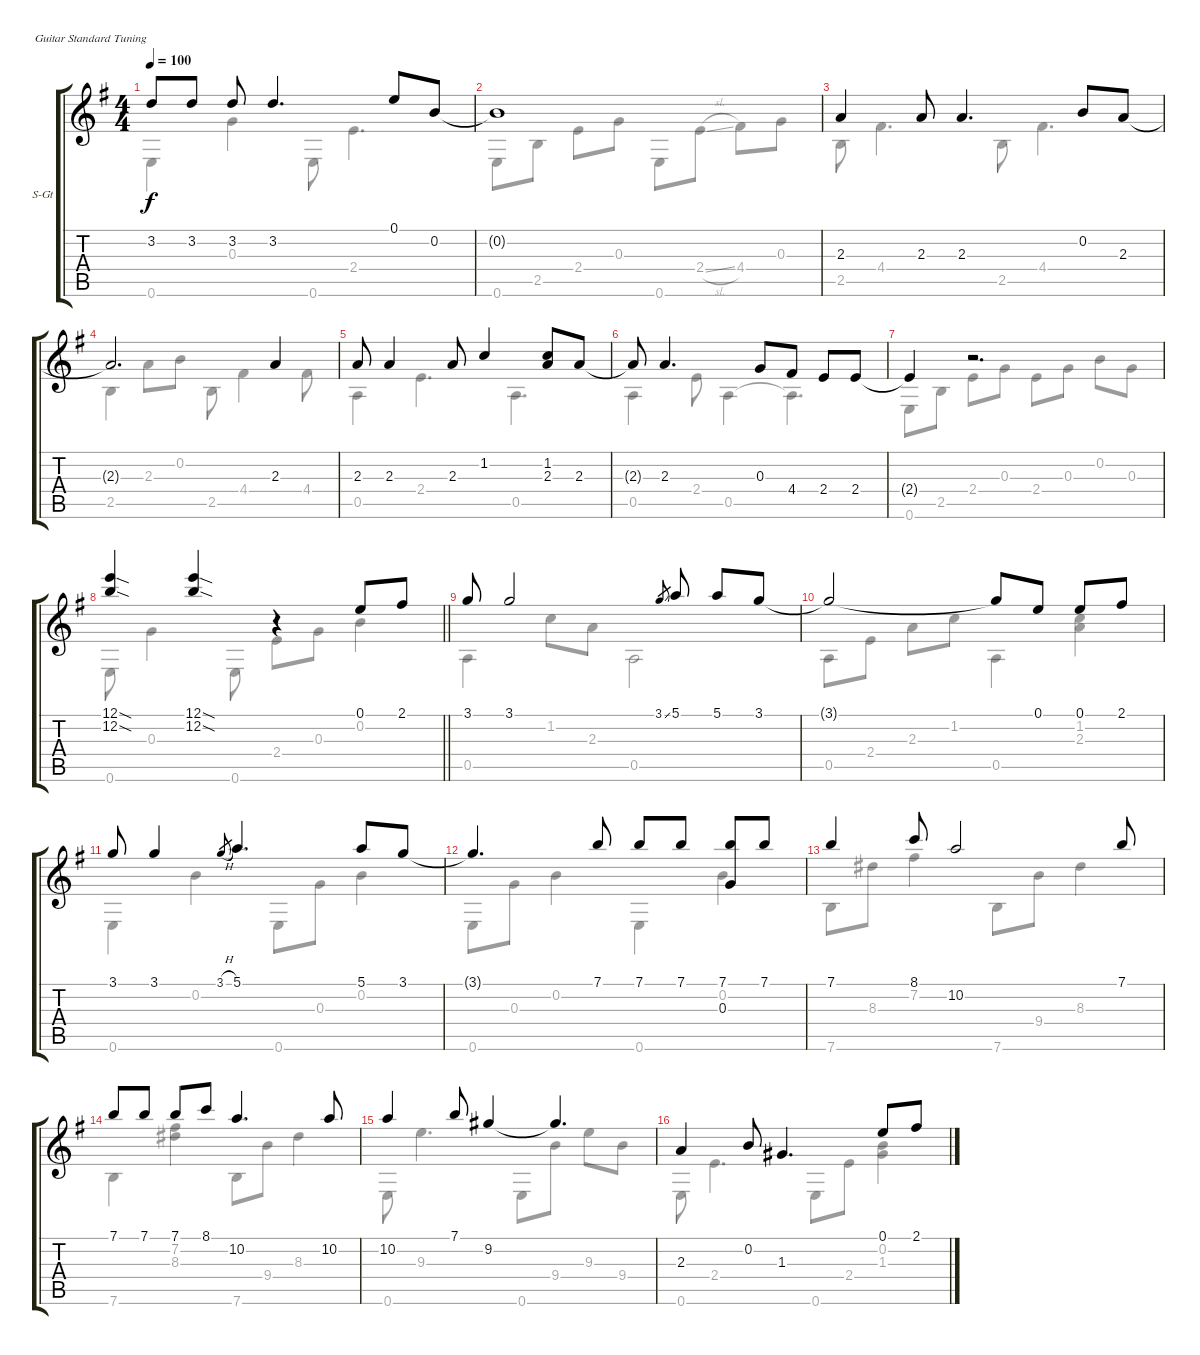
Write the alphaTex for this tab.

\defaultSystemsLayout 4
\bracketExtendMode groupsimilarinstruments
\firstSystemTrackNameOrientation horizontal
\otherSystemsTrackNameOrientation horizontal
\track ("Steel Guitar" "S-Gt") {instrument acousticguitarsteel}
\staff {score tabs}
\tuning (E4 B3 G3 D3 A2 E2)
\voice
\ts (4 4)
\tempo 100
\clef g2
\scale
0.300784
\ks g
3.2.8{dy f} 3.2.8 3.2.8 3.2.4{d} 0.1.8 0.2.8 |
\scale
0.382579 0.2{t}.1 |
\scale
0.305137 2.3.4 2.3.8 2.3.4{d} 0.2.8 2.3.8 |
\scale
0.312247 2.3{t}.2{d} 2.3.4 |
\scale
0.376869 2.3.8 2.3.4 2.3.8 1.2.4 (1.2 2.3).8 2.3.8 |
\scale
0.326625 2.3{t}.8 2.3.4{d} 0.3.8 4.4.8 2.4.8 2.4.8 |
\scale
0.296634 2.4{t}.4 r.2{d} |
\scale
0.388561
\barLineRight lightlight
(12.1{sod} 12.2{sod}).4 (12.2{sod} 12.1{sod}).4 r.4 0.1.8 2.1.8 |
\scale
0.331026 3.1.8 3.1.2 3.1{ss}.8{gr} 5.1.8 5.1.8 3.1.8 |
\scale
0.280456 3.1{t}.2 3.1{t}.8 0.1.8 0.1.8 2.1.8 |
\scale
0.389299 3.1.8 3.1.4 3.1{h}.8{gr} 5.1.4{d} 5.1.8 3.1.8 |
\scale
0.31527 3.1{t}.4{d} 7.1.8 7.1.8 7.1.8 (7.1 0.3).8 7.1.8 |
\scale
0.295472 7.1.4 8.1.8 10.2.2 7.1.8 |
\scale
0.356683 7.1.8 7.1.8 7.1.8 8.1.8 10.2.4{d} 10.2.8 |
\scale
0.335939 10.2.4 7.1.8 9.2.4 9.2{t}.4{d} |
\scale
0.30748 2.3.4 0.2.8 1.3.4{d} 0.1.8 2.1.8
\voice
\clef g2
\ottava regular
\simile none
\scale
0.300784
\ks g
0.6.4{dy f} 0.3.4 0.6.8 2.4.4{d} |
\scale
0.382579 0.6.8 2.5.8 2.4.8 0.3.8 0.6.8 2.4{sl}.8 4.4.8 0.3.8 |
\scale
0.305137 2.5.8 4.4.4{d} 2.5.8 4.4.4{d} |
\scale
0.312247 2.5.4 2.3.8 0.2.8 2.5.8 4.4.4 4.4.8 |
\scale
0.376869 0.5.4 2.4.4{d} 0.5.4{d} |
\scale
0.326625 0.5.4 2.4.8 0.5.4 0.5{t}.4{d} |
\scale
0.296634 0.6.8 2.5.8 2.4.8 0.3.8 2.4.8 0.3.8 0.2.8 0.3.8 |
\scale
0.388561
\barLineRight lightlight
0.6.8 0.3.4 0.6.8 2.4.8 0.3.8 0.2.4 |
\scale
0.331026 0.5.4 1.2.8 2.3.8 0.5.2 |
\scale
0.280456 0.5.8 2.4.8 2.3.8 1.2.8 0.5.4 (2.3 1.2).4 |
\scale
0.389299 0.6.4 0.2.4 0.6.8 0.3.8 0.2.4 |
\scale
0.31527 0.6.8 0.3.8 0.2.4 0.6.4 0.2.4 |
\scale
0.295472 7.6.8 8.3.8 7.2.4 7.6.8 9.4.8 8.3.4 |
\scale
0.356683 7.6.4 (8.3 7.2).4 7.6.8 9.4.8 8.3.4 |
\scale
0.335939 0.6.8 9.3.4{d} 0.6.8 9.4.8 9.3.8 9.4.8 |
\scale
0.30748 0.6.8 2.4.4{d} 0.6.8 2.4.8 (1.3 0.2).4
